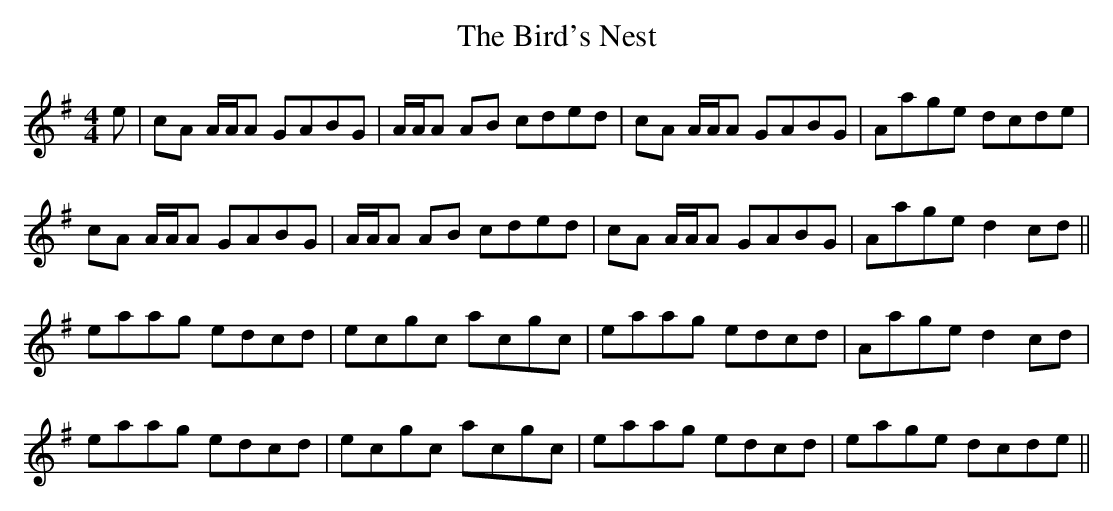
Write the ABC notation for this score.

X:1
T: The Bird's Nest
M: 4/4
L: 1/8
K: Ador
e|cA A/A/A GABG|A/A/A AB cded|cA A/A/A GABG|Aage dcde|
cA A/A/A GABG|A/A/A AB cded|cA A/A/A GABG|Aage d2 cd||
eaag edcd|ecgc acgc|eaag edcd|Aage d2 cd|
eaag edcd|ecgc acgc|eaag edcd|eage dcde||
